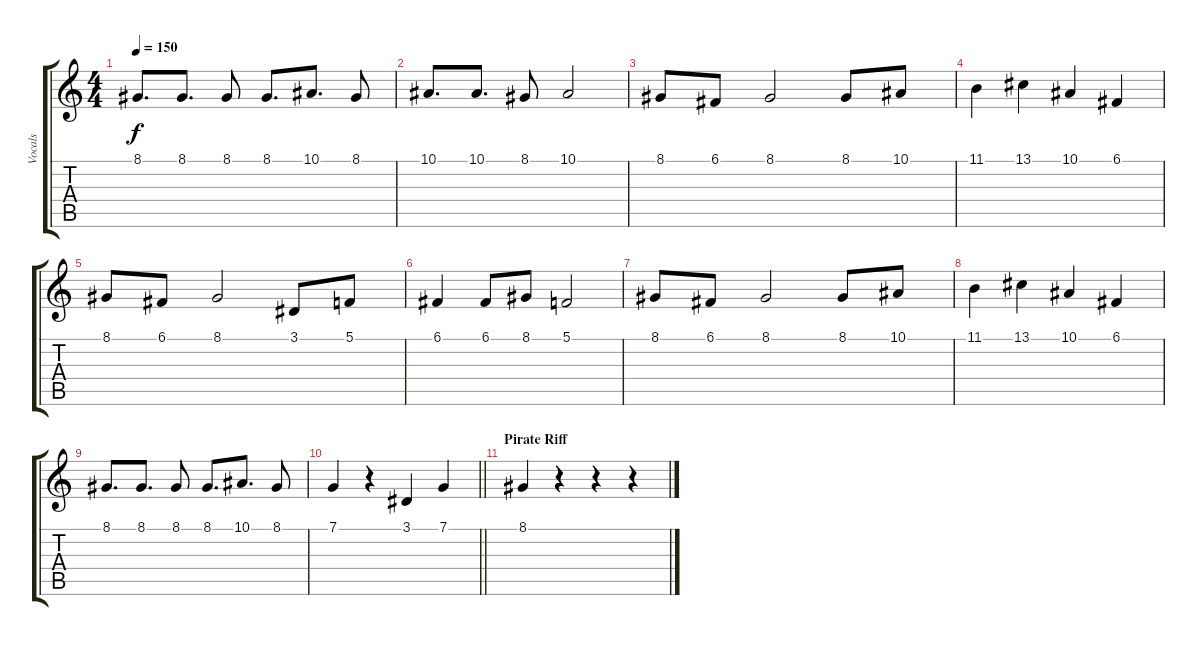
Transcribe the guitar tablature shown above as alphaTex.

\track ("Vocals" "Vocals") {instrument lead6voice}
\staff {score tabs}
\tuning (C4 G3 Eb3 Bb2 F2 C2) {hide}
\ts (4 4)
\tempo 150
\clef g2
\ks c
8.1.8{d dy f} 8.1.8{d} 8.1.8 8.1.8{d} 10.1.8{d} 8.1.8 |
10.1.8{d} 10.1.8{d} 8.1.8 10.1.2 |
8.1.8 6.1.8 8.1.2 8.1.8 10.1.8 |
11.1.4 13.1.4 10.1.4 6.1.4 |
8.1.8 6.1.8 8.1.2 3.1.8 5.1.8 |
6.1.4 6.1.8 8.1.8 5.1.2 |
8.1.8 6.1.8 8.1.2 8.1.8 10.1.8 |
11.1.4 13.1.4 10.1.4 6.1.4 |
8.1.8{d} 8.1.8{d} 8.1.8 8.1.8{d} 10.1.8{d} 8.1.8 |
\barLineRight lightlight
7.1.4 r.4 3.1.4 7.1.4 |
\section ("" "Pirate Riff")
8.1.4 r.4 r.4 r.4
